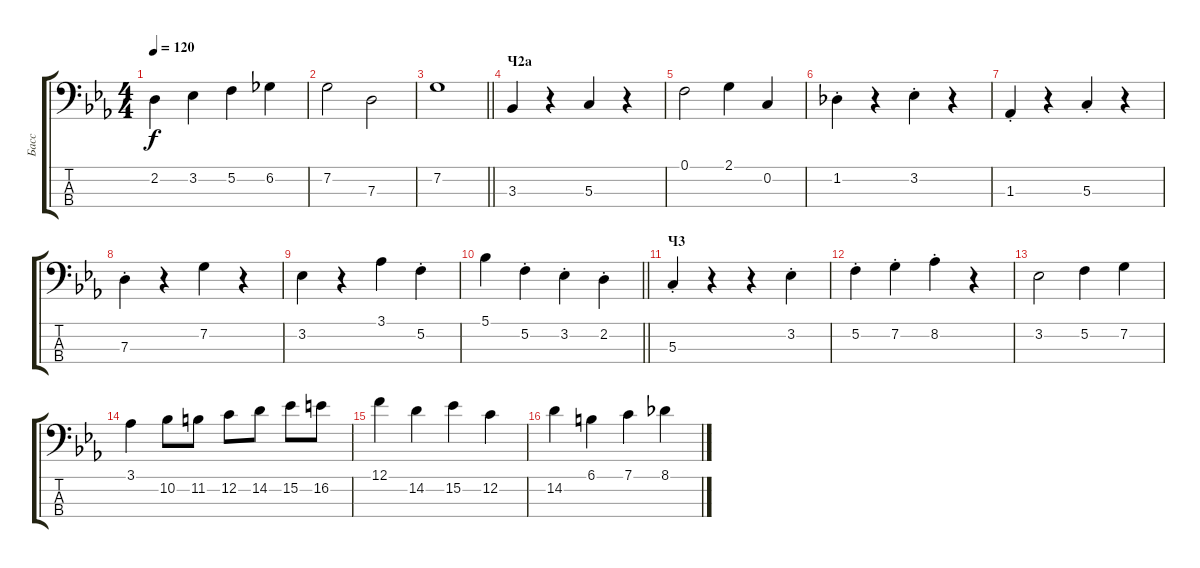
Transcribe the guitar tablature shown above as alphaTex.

\track ("Басс" "Басс") {instrument electricbassfinger}
\staff {score tabs}
\tuning (F2 C2 G1 D1) {hide}
\ts (4 4)
\tempo 120
\clef f4
\ks cminor
2.2.4{dy f} 3.2.4 5.2.4 6.2.4 |
7.2.2 7.3.2 |
\barLineRight lightlight
7.2.1 |
\section ("" "Ч2а")
3.3.4 r.4 5.3.4 r.4 |
0.1.2 2.1.4 0.2.4 |
1.2{st}.4 r.4 3.2{st}.4 r.4 |
1.3{st}.4 r.4 5.3{st}.4 r.4 |
7.3{st}.4 r.4 7.2.4 r.4 |
3.2.4 r.4 3.1.4 5.2{st}.4 |
\barLineRight lightlight
5.1.4 5.2{st}.4 3.2{st}.4 2.2{st}.4 |
\section ("" "Ч3")
5.3{st}.4 r.4 r.4 3.2{st}.4 |
5.2{st}.4 7.2{st}.4 8.2{st}.4 r.4 |
3.2.2 5.2.4 7.2.4 |
3.1.4 10.2.8 11.2.8 12.2.8 14.2.8 15.2.8 16.2.8 |
12.1.4 14.2.4 15.2.4 12.2.4 |
14.2.4 6.1.4 7.1.4 8.1.4
